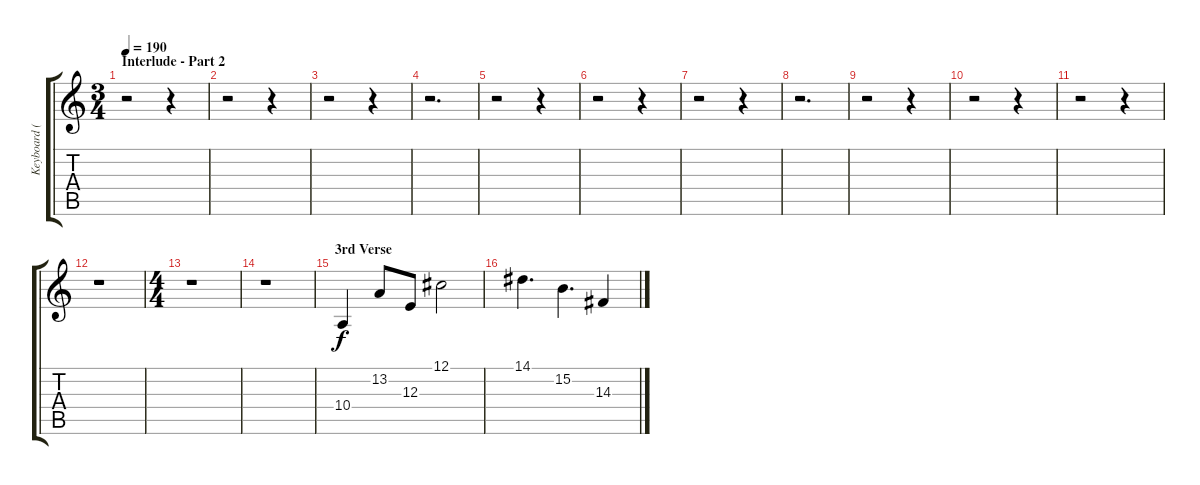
\track ("Keyboard (Main Keyboard)" "Keyboard (") {instrument stringensemble1}
\staff {score tabs}
\tuning (Db4 Ab3 E3 B2 Gb2 Db2) {hide}
\ts (3 4)
\section ("" "Interlude - Part 2")
\tempo 190
\clef g2
\ks c
r.2{dy f} r.4 |
r.2 r.4 |
r.2 r.4 |
r.2{d} |
r.2 r.4 |
r.2 r.4 |
r.2 r.4 |
r.2{d} |
r.2 r.4 |
r.2 r.4 |
r.2 r.4 |
r.1 |
\ts (4 4)
r.1 |
r.1 |
\section ("" "3rd Verse")
10.4.4 13.2.8 12.3.8 12.1.2 |
14.1.4{d} 15.2.4{d} 14.3.4
